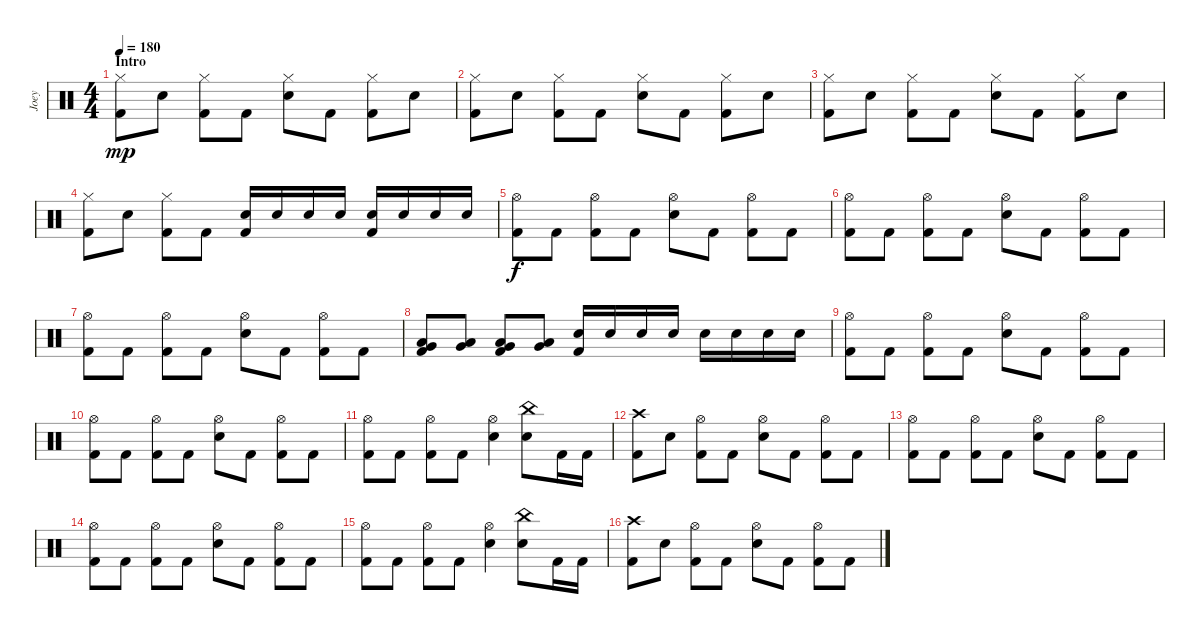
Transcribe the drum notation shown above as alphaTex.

\track ("Joey" "Joey") {instrument percussion}
\staff {score}
\articulation defaults
\ts (4 4)
\section ("" "Intro")
\tempo 180
\clef neutral
\ks c
("Kick (hit) 2" "Hi-Hat (closed)").8{dy mp} "Electric Snare (hit)".8 ("Kick (hit) 2" "Hi-Hat (closed)").8 "Kick (hit) 2".8 ("Electric Snare (hit)" "Hi-Hat (closed)").8 "Kick (hit) 2".8 ("Kick (hit) 2" "Hi-Hat (closed)").8 "Electric Snare (hit)".8 |
("Kick (hit) 2" "Hi-Hat (closed)").8 "Electric Snare (hit)".8 ("Kick (hit) 2" "Hi-Hat (closed)").8 "Kick (hit) 2".8 ("Electric Snare (hit)" "Hi-Hat (closed)").8 "Kick (hit) 2".8 ("Kick (hit) 2" "Hi-Hat (closed)").8 "Electric Snare (hit)".8 |
("Kick (hit) 2" "Hi-Hat (closed)").8 "Electric Snare (hit)".8 ("Kick (hit) 2" "Hi-Hat (closed)").8 "Kick (hit) 2".8 ("Electric Snare (hit)" "Hi-Hat (closed)").8 "Kick (hit) 2".8 ("Kick (hit) 2" "Hi-Hat (closed)").8 "Electric Snare (hit)".8 |
("Kick (hit) 2" "Hi-Hat (closed)").8 "Electric Snare (hit)".8 ("Kick (hit) 2" "Hi-Hat (closed)").8 "Kick (hit) 2".8 ("Electric Snare (hit)" "Kick (hit) 2").16 "Electric Snare (hit)".16 "Electric Snare (hit)".16 "Electric Snare (hit)".16 ("Electric Snare (hit)" "Kick (hit) 2").16 "Electric Snare (hit)".16 "Electric Snare (hit)".16 "Electric Snare (hit)".16 |
("Kick (hit) 2" "Hi-Hat (open)").8{dy f} "Kick (hit) 2".8 ("Kick (hit) 2" "Hi-Hat (open)").8 "Kick (hit) 2".8 ("Electric Snare (hit)" "Hi-Hat (open)").8 "Kick (hit) 2".8 ("Kick (hit) 2" "Hi-Hat (open)").8 "Kick (hit) 2".8 |
("Kick (hit) 2" "Hi-Hat (open)").8 "Kick (hit) 2".8 ("Kick (hit) 2" "Hi-Hat (open)").8 "Kick (hit) 2".8 ("Electric Snare (hit)" "Hi-Hat (open)").8 "Kick (hit) 2".8 ("Kick (hit) 2" "Hi-Hat (open)").8 "Kick (hit) 2".8 |
("Kick (hit) 2" "Hi-Hat (open)").8 "Kick (hit) 2".8 ("Kick (hit) 2" "Hi-Hat (open)").8 "Kick (hit) 2".8 ("Electric Snare (hit)" "Hi-Hat (open)").8 "Kick (hit) 2".8 ("Kick (hit) 2" "Hi-Hat (open)").8 "Kick (hit) 2".8 |
("Very Low Tom (hit)" "Kick (hit) 2" "Low Floor Tom (hit)").8 ("Very Low Tom (hit)" "Low Floor Tom (hit)").8 ("Very Low Tom (hit)" "Kick (hit) 2" "Low Floor Tom (hit)").8 ("Very Low Tom (hit)" "Low Floor Tom (hit)").8 ("Electric Snare (hit)" "Kick (hit) 2").16 "Electric Snare (hit)".16 "Electric Snare (hit)".16 "Electric Snare (hit)".16 "Electric Snare (hit)".16 "Electric Snare (hit)".16 "Electric Snare (hit)".16 "Electric Snare (hit)".16 |
("Kick (hit) 2" "Hi-Hat (open)").8 "Kick (hit) 2".8 ("Kick (hit) 2" "Hi-Hat (open)").8 "Kick (hit) 2".8 ("Electric Snare (hit)" "Hi-Hat (open)").8 "Kick (hit) 2".8 ("Kick (hit) 2" "Hi-Hat (open)").8 "Kick (hit) 2".8 |
("Kick (hit) 2" "Hi-Hat (open)").8 "Kick (hit) 2".8 ("Kick (hit) 2" "Hi-Hat (open)").8 "Kick (hit) 2".8 ("Electric Snare (hit)" "Hi-Hat (open)").8 "Kick (hit) 2".8 ("Kick (hit) 2" "Hi-Hat (open)").8 "Kick (hit) 2".8 |
("Kick (hit) 2" "Hi-Hat (open)").8 "Kick (hit) 2".8 ("Kick (hit) 2" "Hi-Hat (open)").8 "Kick (hit) 2".8 ("Electric Snare (hit)" "Hi-Hat (open)").4 ("Electric Snare (hit)" "China (hit)").8 "Kick (hit) 2".16 "Kick (hit) 2".16 |
("Kick (hit) 2" "Crash high (hit)").8 "Electric Snare (hit)".8 ("Kick (hit) 2" "Hi-Hat (open)").8 "Kick (hit) 2".8 ("Electric Snare (hit)" "Hi-Hat (open)").8 "Kick (hit) 2".8 ("Kick (hit) 2" "Hi-Hat (open)").8 "Kick (hit) 2".8 |
("Kick (hit) 2" "Hi-Hat (open)").8 "Kick (hit) 2".8 ("Kick (hit) 2" "Hi-Hat (open)").8 "Kick (hit) 2".8 ("Electric Snare (hit)" "Hi-Hat (open)").8 "Kick (hit) 2".8 ("Kick (hit) 2" "Hi-Hat (open)").8 "Kick (hit) 2".8 |
("Kick (hit) 2" "Hi-Hat (open)").8 "Kick (hit) 2".8 ("Kick (hit) 2" "Hi-Hat (open)").8 "Kick (hit) 2".8 ("Electric Snare (hit)" "Hi-Hat (open)").8 "Kick (hit) 2".8 ("Kick (hit) 2" "Hi-Hat (open)").8 "Kick (hit) 2".8 |
("Kick (hit) 2" "Hi-Hat (open)").8 "Kick (hit) 2".8 ("Kick (hit) 2" "Hi-Hat (open)").8 "Kick (hit) 2".8 ("Electric Snare (hit)" "Hi-Hat (open)").4 ("Electric Snare (hit)" "China (hit)").8 "Kick (hit) 2".16 "Kick (hit) 2".16 |
("Kick (hit) 2" "Crash high (hit)").8 "Electric Snare (hit)".8 ("Kick (hit) 2" "Hi-Hat (open)").8 "Kick (hit) 2".8 ("Electric Snare (hit)" "Hi-Hat (open)").8 "Kick (hit) 2".8 ("Kick (hit) 2" "Hi-Hat (open)").8 "Kick (hit) 2".8
